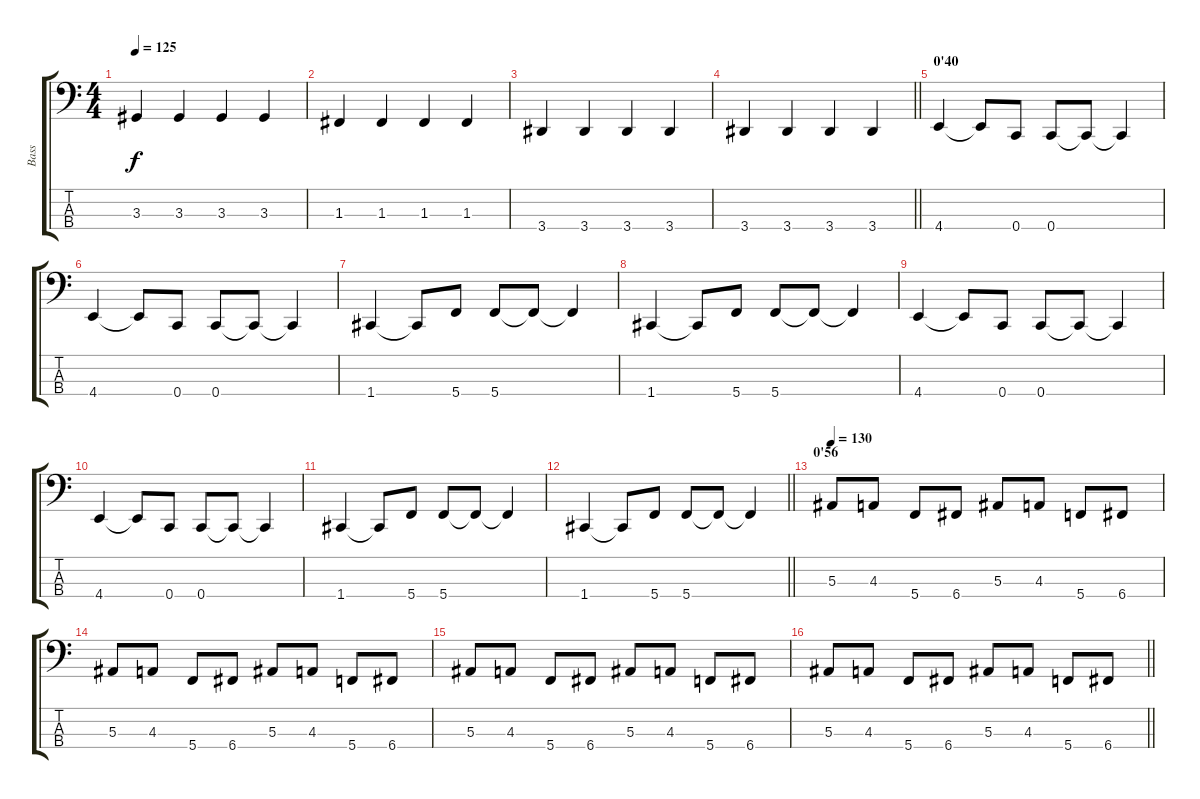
\track ("Bass" "Bass") {instrument electricbasspick}
\staff {score tabs}
\tuning (Eb2 Bb1 F1 C1) {hide}
\ts (4 4)
\tempo 125
\clef f4
\ks c
3.3.4{dy f} 3.3.4 3.3.4 3.3.4 |
1.3.4 1.3.4 1.3.4 1.3.4 |
3.4.4 3.4.4 3.4.4 3.4.4 |
\barLineRight lightlight
3.4.4 3.4.4 3.4.4 3.4.4 |
\section ("" "0'40")
4.4.4 4.4{t}.8 0.4.8 0.4.8 0.4{t}.8 0.4{t}.4 |
4.4.4 4.4{t}.8 0.4.8 0.4.8 0.4{t}.8 0.4{t}.4 |
1.4.4 1.4{t}.8 5.4.8 5.4.8 5.4{t}.8 5.4{t}.4 |
1.4.4 1.4{t}.8 5.4.8 5.4.8 5.4{t}.8 5.4{t}.4 |
4.4.4 4.4{t}.8 0.4.8 0.4.8 0.4{t}.8 0.4{t}.4 |
4.4.4 4.4{t}.8 0.4.8 0.4.8 0.4{t}.8 0.4{t}.4 |
1.4.4 1.4{t}.8 5.4.8 5.4.8 5.4{t}.8 5.4{t}.4 |
\barLineRight lightlight
1.4.4 1.4{t}.8 5.4.8 5.4.8 5.4{t}.8 5.4{t}.4 |
\section ("" "0'56")
\tempo 130
5.3.8 4.3.8 5.4.8 6.4.8 5.3.8 4.3.8 5.4.8 6.4.8 |
5.3.8 4.3.8 5.4.8 6.4.8 5.3.8 4.3.8 5.4.8 6.4.8 |
5.3.8 4.3.8 5.4.8 6.4.8 5.3.8 4.3.8 5.4.8 6.4.8 |
\barLineRight lightlight
5.3.8 4.3.8 5.4.8 6.4.8 5.3.8 4.3.8 5.4.8 6.4.8
